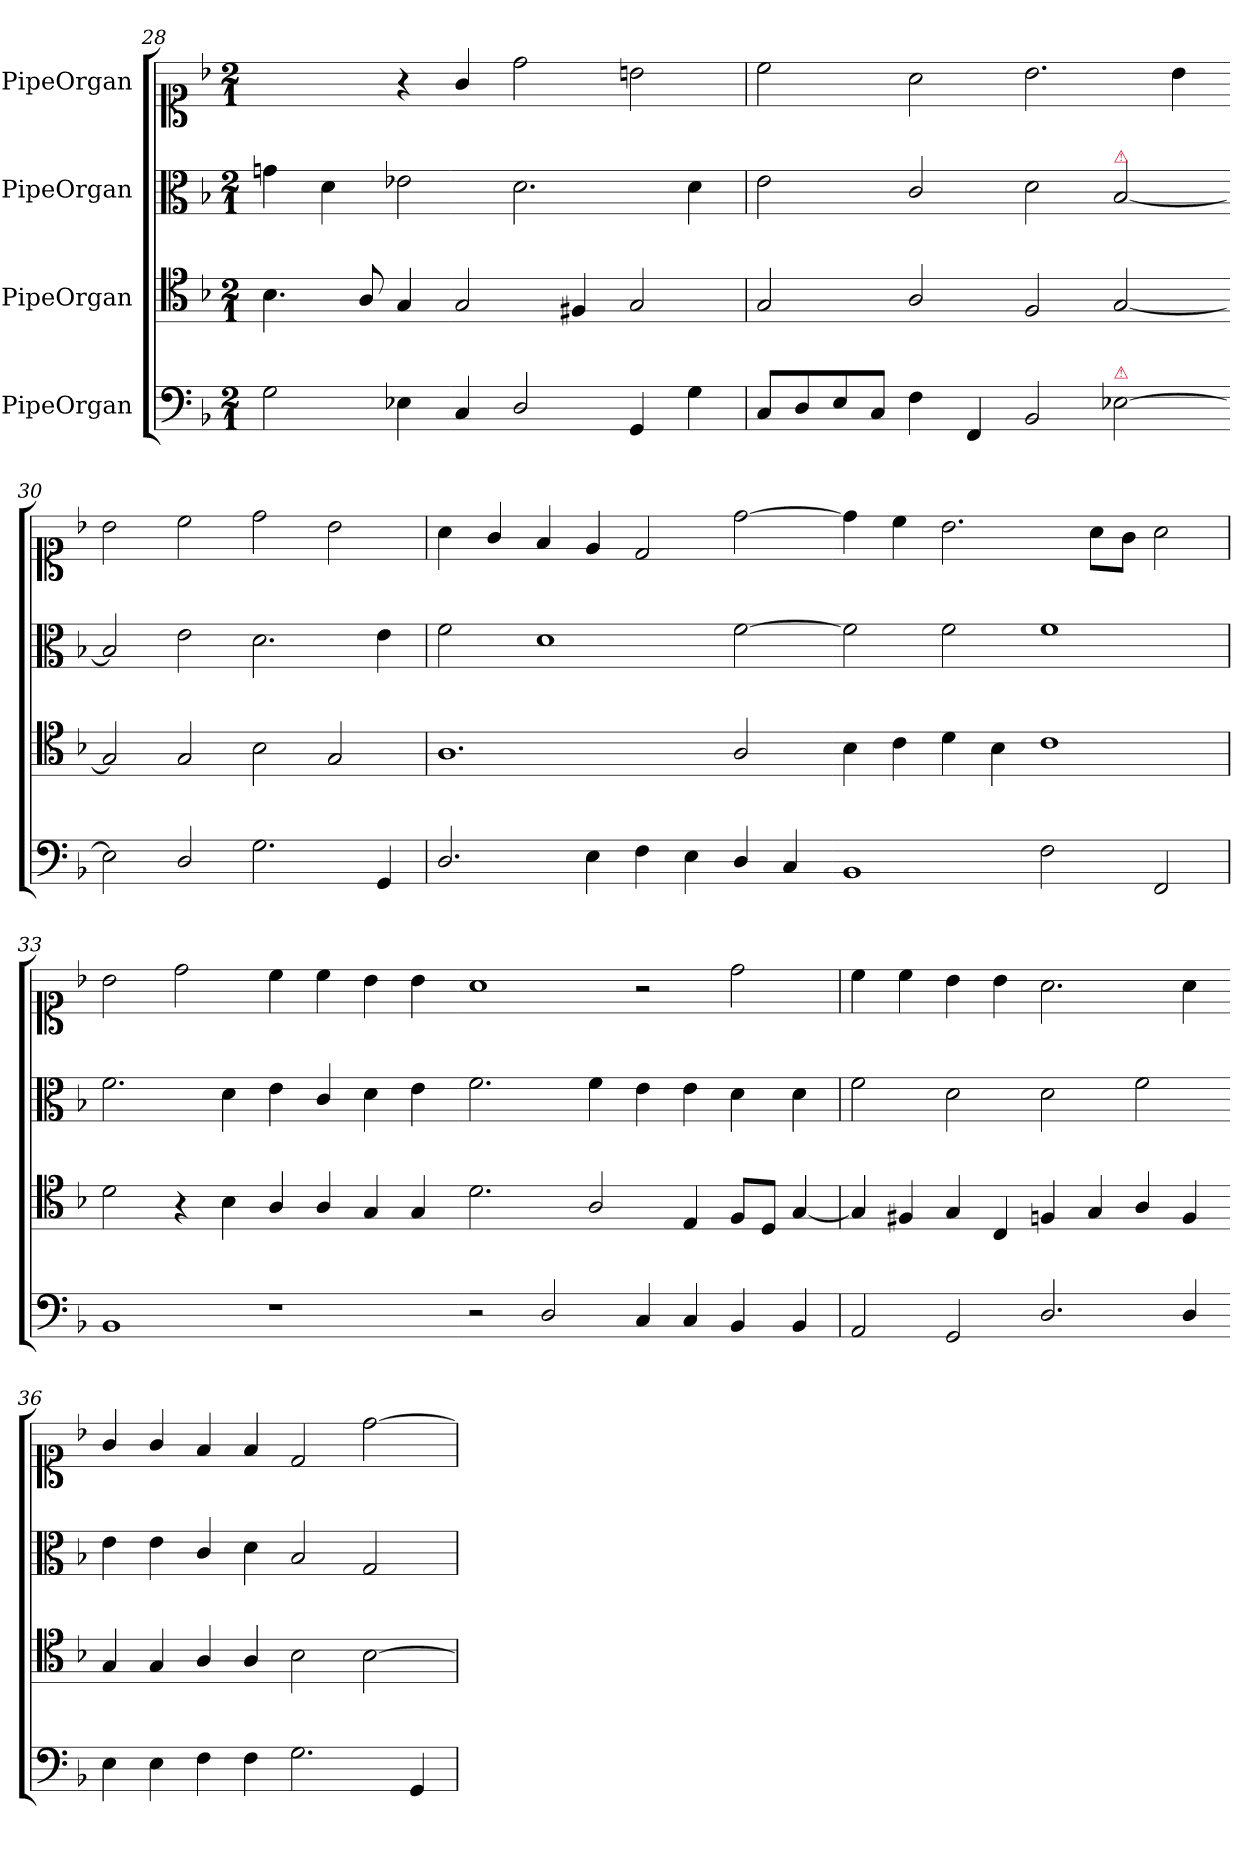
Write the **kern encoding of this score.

**kern	**kern	**kern	**kern
*part4	*part3	*part2	*part1
*staff4	*staff3	*staff2	*staff1
*I"PipeOrgan	*I"PipeOrgan	*I"PipeOrgan	*I"PipeOrgan
*clefF4	*clefC4	*clefC3	*clefC1
*k[b-]	*k[b-]	*k[b-]	*k[b-]
*M2/1	*M2/1	*M2/1	*M2/1
=28	=28	=28	=28
2G\	4.B-\	4gn\	2ryy
.	.	4d\	.
.	8A/	.	.
4E-X\	4G/	2e-X\	4r
4C/	2G/	.	4g/
2D/	.	2.d\	2dd\
.	4F#X/	.	.
4GG/	2G/	.	2bn\
4G\	.	4d\	.
=29	=29	=29	=29
8C/L	2G/	2e\	2cc\
8D/	.	.	.
8E/	.	.	.
8C/J	.	.	.
4F\	2A/	2c/	2a\
4FF/	.	.	.
2BB-/	2F/	2d\	2.b-\
!	!	!LO:TX:a:color=crimson:t=⚠	!
!LO:TX:a:color=crimson:t=⚠	!	!	!
[2E-X	[2G	[2B-	.
.	.	.	4b-\
=30-	=30-	=30-	=30-
2E-]	2G]	2B-]	2b-\
2D/	2G/	2e\	2cc\
2.G\	2B-\	2.d\	2dd\
.	2G/	.	2b-\
4GG/	.	4e\	.
=31	=31	=31	=31
2.D/	1.A	2f\	4a\
.	.	.	4g/
.	.	1d	4f/
4E\	.	.	4e/
4F\	.	.	2d/
4E\	.	.	.
4D/	2A/	[2f	[2dd\
4C/	.	.	.
=32-	=32-	=32-	=32-
1BB-	4B-\	2f]	4dd\]
.	4c\	.	4cc\
.	4d\	2f\	2.b-\
.	4B-\	.	.
2F\	1c	1f	.
.	.	.	8a\L
.	.	.	8g\J
2FF/	.	.	2a\
=33	=33	=33	=33
1BB-	2d\	2.f\	2b-\
.	4r	.	2dd\
.	4B-\	4d\	.
1r	4A/	4e\	4cc\
.	4A/	4c/	4cc\
.	4G/	4d\	4b-\
.	4G/	4e\	4b-\
=34-	=34-	=34-	=34-
2r	2.d\	2.f\	1a
2D/	.	.	.
.	2A/	4f\	.
4C/	.	4e\	2r
4C/	4E/	4e\	.
4BB-/	8F/L	4d\	2dd\
.	8D/J	.	.
4BB-/	[4G/	4d\	.
=35	=35	=35	=35
2AA/	4G/]	2f\	4cc\
.	4F#X/	.	4cc\
2GG/	4G/	2d\	4b-\
.	4C/	.	4b-\
2.D/	4Fn/	2d\	2.a\
.	4G/	.	.
.	4A/	2f\	.
4D/	4F/	.	4a\
=36-	=36-	=36-	=36-
4E\	4G/	4e\	4g/
4E\	4G/	4e\	4g/
4F\	4A/	4c/	4f/
4F\	4A/	4d\	4f/
2.G\	2B-\	2B-/	2d/
.	[2B-\	2G/	[2dd\
4GG/	.	.	.
=	=	=	=
*-	*-	*-	*-
